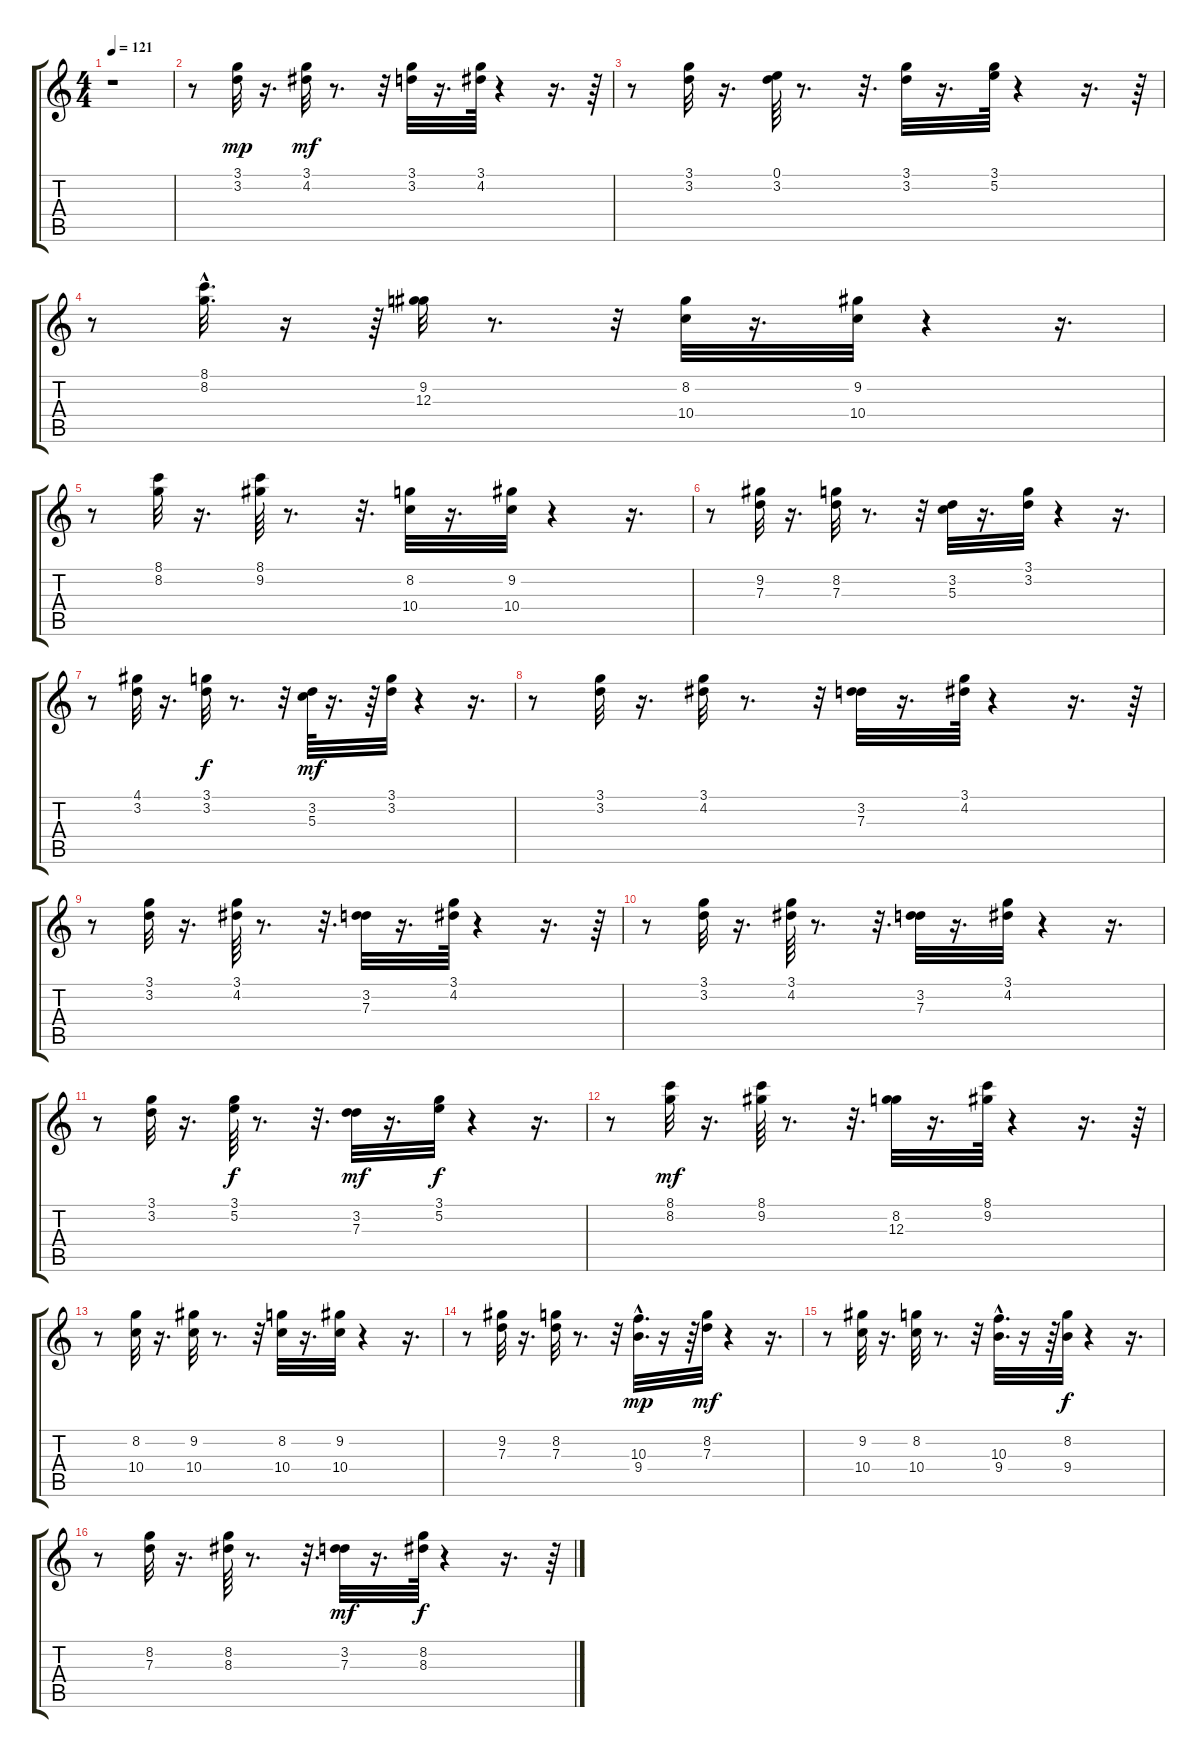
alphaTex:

\track "" {instrument electricguitarmuted}
\staff {score tabs}
\tuning (E4 B3 G3 D3 A2 E2) {hide}
\ts (4 4)
\tempo 121
\clef g2
\ks c
r.1{dy mf} |
r.8 (3.1 3.2).32{dy mp} r.16{d} (3.1 4.2).32{dy mf} r.8{d} r.32 (3.1 3.2).32 r.16{d} (3.1 4.2).64 r.4 r.16{d} r.64 |
r.8 (3.1 3.2).32 r.16{d} (0.1 3.2).64 r.8{d} r.32{d} (3.1 3.2).32 r.16{d} (3.1 5.2).64 r.4 r.16{d} r.64 |
r.8 (8.1 8.2{hac}).32{d} r.16 r.64 (9.2 12.3).32 r.8{d} r.32 (8.2 10.4).32 r.16{d} (9.2 10.4).32 r.4 r.16{d} |
r.8 (8.1 8.2).32 r.16{d} (8.1 9.2).64 r.8{d} r.32{d} (8.2 10.4).32 r.16{d} (9.2 10.4).32 r.4 r.16{d} |
r.8 (9.2 7.3).32 r.16{d} (8.2 7.3).32 r.8{d} r.32 (3.2 5.3).32 r.16{d} (3.1 3.2).32 r.4 r.16{d} |
r.8 (4.1 3.2).32 r.16{d} (3.1 3.2).32{dy f} r.8{d} r.32 (3.2 5.3).64{dy mf} r.16{d} r.64 (3.1 3.2).32 r.4 r.16{d} |
r.8 (3.1 3.2).32 r.16{d} (3.1 4.2).32 r.8{d} r.32 (3.2 7.3).32 r.16{d} (3.1 4.2).64 r.4 r.16{d} r.64 |
r.8 (3.1 3.2).32 r.16{d} (3.1 4.2).64 r.8{d} r.32{d} (3.2 7.3).32 r.16{d} (3.1 4.2).64 r.4 r.16{d} r.64 |
r.8 (3.1 3.2).32 r.16{d} (3.1 4.2).64 r.8{d} r.32{d} (3.2 7.3).32 r.16{d} (3.1 4.2).32 r.4 r.16{d} |
r.8 (3.1 3.2).32 r.16{d} (3.1 5.2).64{dy f} r.8{d} r.32{d} (3.2 7.3).32{dy mf} r.16{d} (3.1 5.2).32{dy f} r.4 r.16{d} |
r.8 (8.1 8.2).32{dy mf} r.16{d} (8.1 9.2).64 r.8{d} r.32{d} (8.2 12.3).32 r.16{d} (8.1 9.2).64 r.4 r.16{d} r.64 |
r.8 (8.2 10.4).32 r.16{d} (9.2 10.4).32 r.8{d} r.32 (8.2 10.4).32 r.16{d} (9.2 10.4).32 r.4 r.16{d} |
r.8 (9.2 7.3).32 r.16{d} (8.2 7.3).32 r.8{d} r.32 (10.3{hac} 9.4).32{d dy mp} r.16 r.64 (8.2 7.3).32{dy mf} r.4 r.16{d} |
r.8 (9.2 10.4).32 r.16{d} (8.2 10.4).32 r.8{d} r.32 (10.3{hac} 9.4).32{d} r.16 r.64 (8.2 9.4).32{dy f} r.4 r.16{d} |
r.8 (8.2 7.3).32 r.16{d} (8.2 8.3).64 r.8{d} r.32{d} (3.2 7.3).32{dy mf} r.16{d} (8.2 8.3).64{dy f} r.4 r.16{d} r.64
